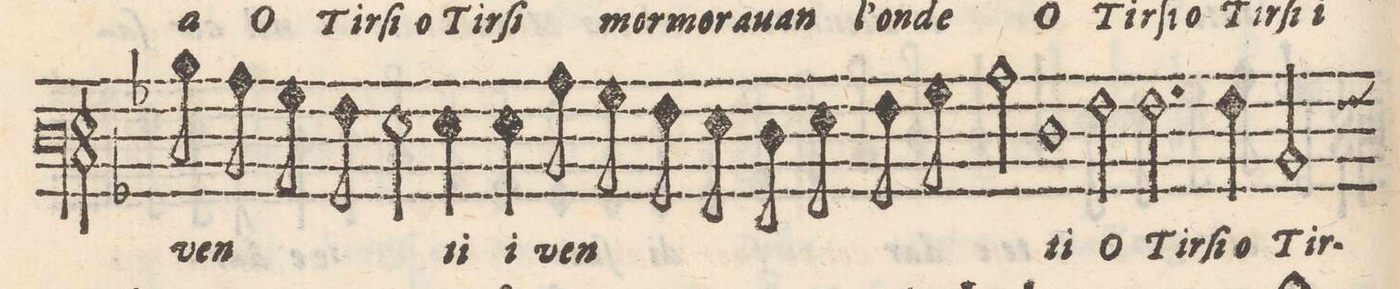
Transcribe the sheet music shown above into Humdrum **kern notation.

**kern	**text
*I"BASSO	*
*clefF3	*
*k[b-]	*
*met(C)	*
*M2/1	*
8d\	ven-
8c\	.
8B-\	.
8A\	.
2G\	.
=16-	=16-
4G\	-ti
4G\	i-
8c\	-ven-
8B-\	.
8A\	.
8G\	.
8F\	.
8G\	.
8A\	.
8B-\	.
2c\	.
=17-	=17-
1F	-ti
2A\	O
2.A\	Tir-
=18-	=18-
4A\	-ſi o
2D/	Tir-
*custos:A	*
*-	*-
